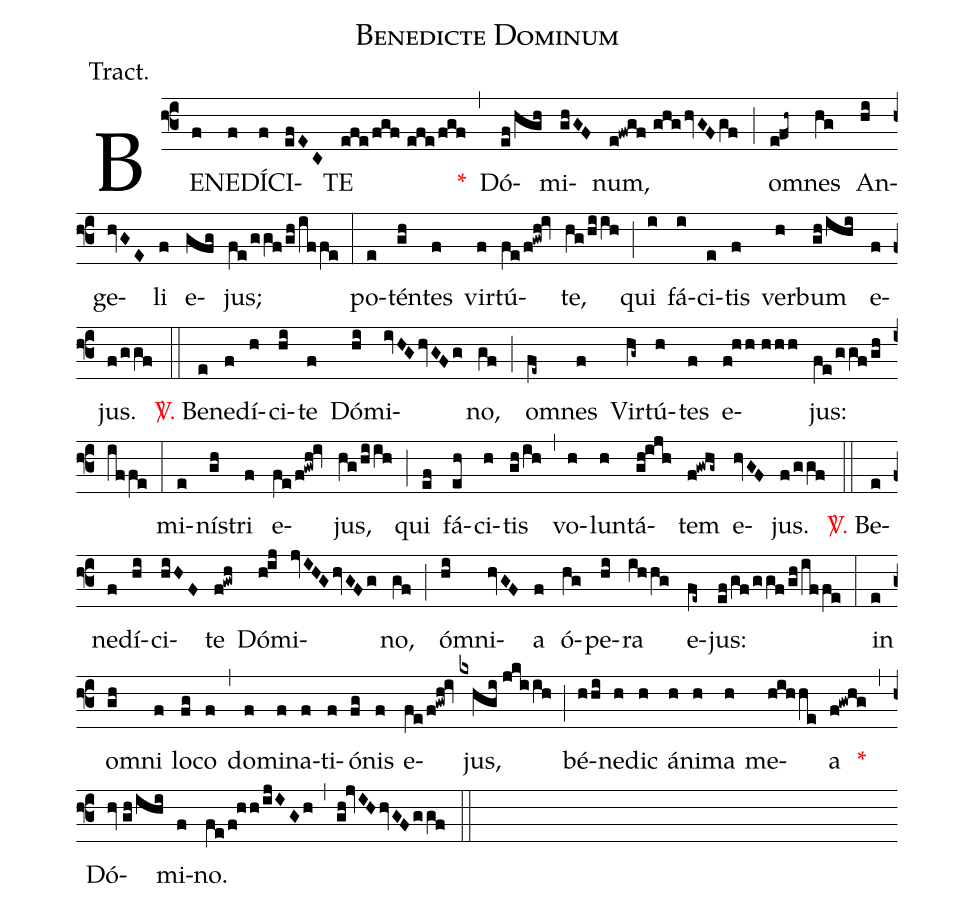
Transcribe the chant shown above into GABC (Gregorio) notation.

name:Benedicte Dominum;
annotation:Tract.;
mode:II.;
office-part:Tract;
%%
(f3) BE(f)NE(f)DÍ(f)CI(efEC)TE(efe/fgf//efe/fgf) <v>\red{*}</v>(,) Dó(ef/hgh)mi(ghGF)num,(e!fwgf//ghghvGFgf) (;) o(e!fh~)mnes(hg) An(hi)ge(hvGE)li(f) e(gfg)jus;(fe/ggf/gh/iffe) (:) po(e)tén(gh)tes(f) vir(f)tú(fe/f!gwh!iv)te,(hg/hiih) (;) qui(i) fá(i)ci(e)tis(f) ver(h)bum(gh/ihi) e(f)jus.(f/ggf) (::) <v>\red{\Vbar.}</v> Be(e)ne(f)dí(h)ci(hi)te(f) Dó(hi)mi(ivHGhvGFg)no,(gf) (;) o(fe~)mnes(f) Vir(hg~)tú(h)tes(f) e(f!hh//hhh)jus:(fe/ggf/gh/iffe) (:) mi(e)ní(gh)stri(f) e(fe/f!gwh!iv)jus,(hg/hiih) (;) qui(ef) fá(eh)ci(h)tis(gh/ih) (,) vo(h)lun(h)tá(gh!ijh)tem(f!gwhg~) e(hvGF)jus.(f/ggf) (::) <v>\red{\Vbar.}</v> Be(e)ne(f)dí(hi)ci(hiHF)te(f!gwh) Dó(h!ij)mi(jvIHGhvGFg)no,(gf) (;) ó(hi)mni(hvGF)a(f) ó(hg)pe(hi)ra(ihhg) e(fe~)jus:(ef/gf/ggf/gh/iffe) (:) in(e) o(gh)mni(f) lo(fg)co(f) (,) do(f)mi(f)na(f)ti(f)ó(fg)nis(f) e(fe/f!gwh!iv)jus,(kxhgi//jkiih) (;) bé(hhi)ne(h)dic(h) á(h)ni(h)ma(h) me(hihhe)a(f!gwhg) <v>\red{*}</v>(,) Dó(hv//gh/ihi)mi(f)no.(fe/f!hh/ijIGh) (,) (gh!jvIHhvGFggf) (::)
